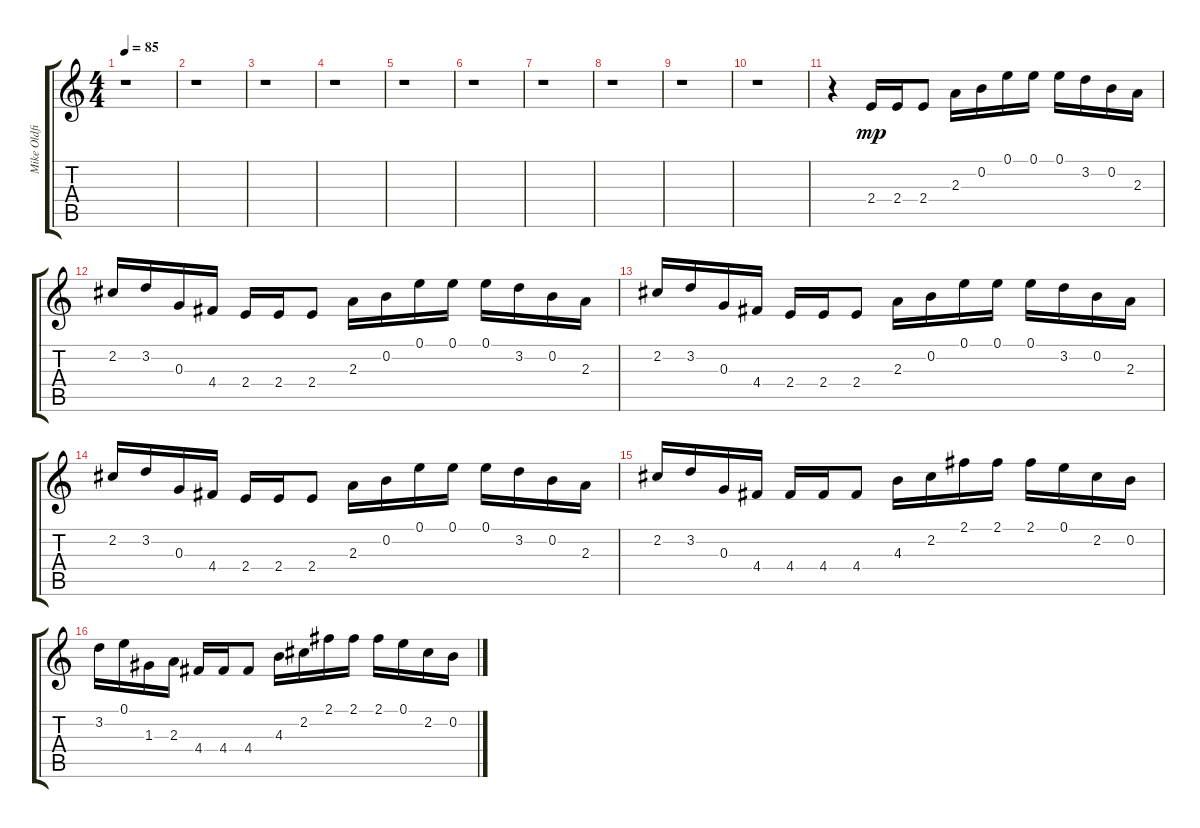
\track ("Mike Oldfield" "Mike Oldfi") {instrument acousticguitarnylon}
\staff {score tabs}
\tuning (E4 B3 G3 D3 A2 E2) {hide}
\ts (4 4)
\tempo 85
\clef g2
\ks c
r.1{dy mp} |
r.1 |
r.1 |
r.1 |
r.1 |
r.1 |
r.1 |
r.1 |
r.1 |
r.1 |
r.4 2.4.16 2.4.16 2.4.8 2.3.16 0.2.16 0.1.16 0.1.16 0.1.16 3.2.16 0.2.16 2.3.16 |
2.2.16 3.2.16 0.3.16 4.4.16 2.4.16 2.4.16 2.4.8 2.3.16 0.2.16 0.1.16 0.1.16 0.1.16 3.2.16 0.2.16 2.3.16 |
2.2.16 3.2.16 0.3.16 4.4.16 2.4.16 2.4.16 2.4.8 2.3.16 0.2.16 0.1.16 0.1.16 0.1.16 3.2.16 0.2.16 2.3.16 |
2.2.16 3.2.16 0.3.16 4.4.16 2.4.16 2.4.16 2.4.8 2.3.16 0.2.16 0.1.16 0.1.16 0.1.16 3.2.16 0.2.16 2.3.16 |
2.2.16 3.2.16 0.3.16 4.4.16 4.4.16 4.4.16 4.4.8 4.3.16 2.2.16 2.1.16 2.1.16 2.1.16 0.1.16 2.2.16 0.2.16 |
3.2.16 0.1.16 1.3.16 2.3.16 4.4.16 4.4.16 4.4.8 4.3.16 2.2.16 2.1.16 2.1.16 2.1.16 0.1.16 2.2.16 0.2.16
